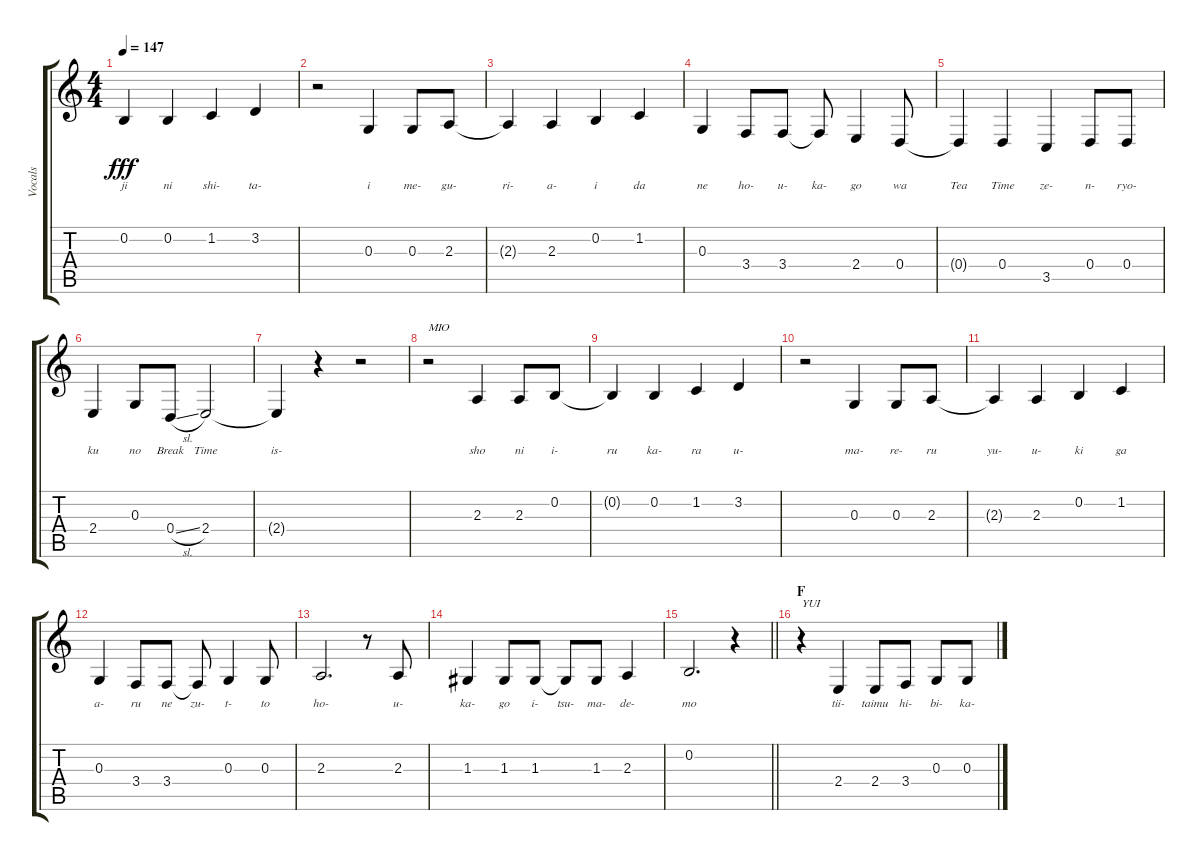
\track ("Vocals" "Vocals") {instrument altosax}
\staff {score tabs}
\tuning (E4 B3 G3 D3 A2 E2) {hide}
\ts (4 4)
\tempo 147
\clef g2
\ks c
0.2{t}.4{lyrics (0 "ji") lyrics (1 "") lyrics (2 "") lyrics (3 "") lyrics (4 "") dy fff} 0.2.4{lyrics (0 "ni") lyrics (1 "") lyrics (2 "") lyrics (3 "") lyrics (4 "")} 1.2.4{lyrics (0 "shi-") lyrics (1 "") lyrics (2 "") lyrics (3 "") lyrics (4 "")} 3.2.4{lyrics (0 "ta-") lyrics (1 "") lyrics (2 "") lyrics (3 "") lyrics (4 "")} |
r.2 0.3.4{lyrics (0 "i") lyrics (1 "") lyrics (2 "") lyrics (3 "") lyrics (4 "")} 0.3.8{lyrics (0 "me-") lyrics (1 "") lyrics (2 "") lyrics (3 "") lyrics (4 "")} 2.3.8{lyrics (0 "gu-") lyrics (1 "") lyrics (2 "") lyrics (3 "") lyrics (4 "")} |
2.3{t}.4{lyrics (0 "ri-") lyrics (1 "") lyrics (2 "") lyrics (3 "") lyrics (4 "")} 2.3.4{lyrics (0 "a-") lyrics (1 "") lyrics (2 "") lyrics (3 "") lyrics (4 "")} 0.2.4{lyrics (0 "i") lyrics (1 "") lyrics (2 "") lyrics (3 "") lyrics (4 "")} 1.2.4{lyrics (0 "da") lyrics (1 "") lyrics (2 "") lyrics (3 "") lyrics (4 "")} |
0.3.4{lyrics (0 "ne") lyrics (1 "") lyrics (2 "") lyrics (3 "") lyrics (4 "")} 3.4.8{lyrics (0 "ho-") lyrics (1 "") lyrics (2 "") lyrics (3 "") lyrics (4 "")} 3.4.8{lyrics (0 "u-") lyrics (1 "") lyrics (2 "") lyrics (3 "") lyrics (4 "")} 3.4{t}.8{lyrics (0 "ka-") lyrics (1 "") lyrics (2 "") lyrics (3 "") lyrics (4 "")} 2.4.4{lyrics (0 "go") lyrics (1 "") lyrics (2 "") lyrics (3 "") lyrics (4 "")} 0.4.8{lyrics (0 "wa") lyrics (1 "") lyrics (2 "") lyrics (3 "") lyrics (4 "")} |
0.4{t}.4{lyrics (0 "Tea") lyrics (1 "") lyrics (2 "") lyrics (3 "") lyrics (4 "")} 0.4.4{lyrics (0 "Time") lyrics (1 "") lyrics (2 "") lyrics (3 "") lyrics (4 "")} 3.5.4{lyrics (0 "ze-") lyrics (1 "") lyrics (2 "") lyrics (3 "") lyrics (4 "")} 0.4.8{lyrics (0 "n-") lyrics (1 "") lyrics (2 "") lyrics (3 "") lyrics (4 "")} 0.4.8{lyrics (0 "ryo-") lyrics (1 "") lyrics (2 "") lyrics (3 "") lyrics (4 "")} |
2.4.4{lyrics (0 "ku") lyrics (1 "") lyrics (2 "") lyrics (3 "") lyrics (4 "")} 0.3.8{lyrics (0 "no") lyrics (1 "") lyrics (2 "") lyrics (3 "") lyrics (4 "")} 0.4{sl}.8{lyrics (0 "Break") lyrics (1 "") lyrics (2 "") lyrics (3 "") lyrics (4 "")} 2.4.2{lyrics (0 "Time") lyrics (1 "") lyrics (2 "") lyrics (3 "") lyrics (4 "")} |
2.4{t}.4{lyrics (0 "is-") lyrics (1 "") lyrics (2 "") lyrics (3 "") lyrics (4 "")} r.4 r.2 |
r.2{txt "MIO"} 2.3.4{lyrics (0 "sho") lyrics (1 "") lyrics (2 "") lyrics (3 "") lyrics (4 "")} 2.3.8{lyrics (0 "ni") lyrics (1 "") lyrics (2 "") lyrics (3 "") lyrics (4 "")} 0.2.8{lyrics (0 "i-") lyrics (1 "") lyrics (2 "") lyrics (3 "") lyrics (4 "")} |
0.2{t}.4{lyrics (0 "ru") lyrics (1 "") lyrics (2 "") lyrics (3 "") lyrics (4 "")} 0.2.4{lyrics (0 "ka-") lyrics (1 "") lyrics (2 "") lyrics (3 "") lyrics (4 "")} 1.2.4{lyrics (0 "ra") lyrics (1 "") lyrics (2 "") lyrics (3 "") lyrics (4 "")} 3.2.4{lyrics (0 "u-") lyrics (1 "") lyrics (2 "") lyrics (3 "") lyrics (4 "")} |
r.2 0.3.4{lyrics (0 "ma-") lyrics (1 "") lyrics (2 "") lyrics (3 "") lyrics (4 "")} 0.3.8{lyrics (0 "re-") lyrics (1 "") lyrics (2 "") lyrics (3 "") lyrics (4 "")} 2.3.8{lyrics (0 "ru") lyrics (1 "") lyrics (2 "") lyrics (3 "") lyrics (4 "")} |
2.3{t}.4{lyrics (0 "yu-") lyrics (1 "") lyrics (2 "") lyrics (3 "") lyrics (4 "")} 2.3.4{lyrics (0 "u-") lyrics (1 "") lyrics (2 "") lyrics (3 "") lyrics (4 "")} 0.2.4{lyrics (0 "ki") lyrics (1 "") lyrics (2 "") lyrics (3 "") lyrics (4 "")} 1.2.4{lyrics (0 "ga") lyrics (1 "") lyrics (2 "") lyrics (3 "") lyrics (4 "")} |
0.3.4{lyrics (0 "a-") lyrics (1 "") lyrics (2 "") lyrics (3 "") lyrics (4 "")} 3.4.8{lyrics (0 "ru") lyrics (1 "") lyrics (2 "") lyrics (3 "") lyrics (4 "")} 3.4.8{lyrics (0 "ne") lyrics (1 "") lyrics (2 "") lyrics (3 "") lyrics (4 "")} 3.4{t}.8{lyrics (0 "zu-") lyrics (1 "") lyrics (2 "") lyrics (3 "") lyrics (4 "")} 0.3.4{lyrics (0 "t-") lyrics (1 "") lyrics (2 "") lyrics (3 "") lyrics (4 "")} 0.3.8{lyrics (0 "to") lyrics (1 "") lyrics (2 "") lyrics (3 "") lyrics (4 "")} |
2.3.2{d lyrics (0 "ho-") lyrics (1 "") lyrics (2 "") lyrics (3 "") lyrics (4 "")} r.8 2.3.8{lyrics (0 "u-") lyrics (1 "") lyrics (2 "") lyrics (3 "") lyrics (4 "")} |
1.3.4{lyrics (0 "ka-") lyrics (1 "") lyrics (2 "") lyrics (3 "") lyrics (4 "")} 1.3.8{lyrics (0 "go") lyrics (1 "") lyrics (2 "") lyrics (3 "") lyrics (4 "")} 1.3.8{lyrics (0 "i-") lyrics (1 "") lyrics (2 "") lyrics (3 "") lyrics (4 "")} 1.3{t}.8{lyrics (0 "tsu-") lyrics (1 "") lyrics (2 "") lyrics (3 "") lyrics (4 "")} 1.3.8{lyrics (0 "ma-") lyrics (1 "") lyrics (2 "") lyrics (3 "") lyrics (4 "")} 2.3.4{lyrics (0 "de-") lyrics (1 "") lyrics (2 "") lyrics (3 "") lyrics (4 "")} |
\barLineRight lightlight
0.2.2{d lyrics (0 "mo") lyrics (1 "") lyrics (2 "") lyrics (3 "") lyrics (4 "")} r.4 |
\section ("" "F")
r.4{txt "YUI"} 2.4.4{lyrics (0 "tii-") lyrics (1 "") lyrics (2 "") lyrics (3 "") lyrics (4 "")} 2.4.8{lyrics (0 "taimu") lyrics (1 "") lyrics (2 "") lyrics (3 "") lyrics (4 "")} 3.4.8{lyrics (0 "hi-") lyrics (1 "") lyrics (2 "") lyrics (3 "") lyrics (4 "")} 0.3.8{lyrics (0 "bi-") lyrics (1 "") lyrics (2 "") lyrics (3 "") lyrics (4 "")} 0.3.8{lyrics (0 "ka-") lyrics (1 "") lyrics (2 "") lyrics (3 "") lyrics (4 "")}
